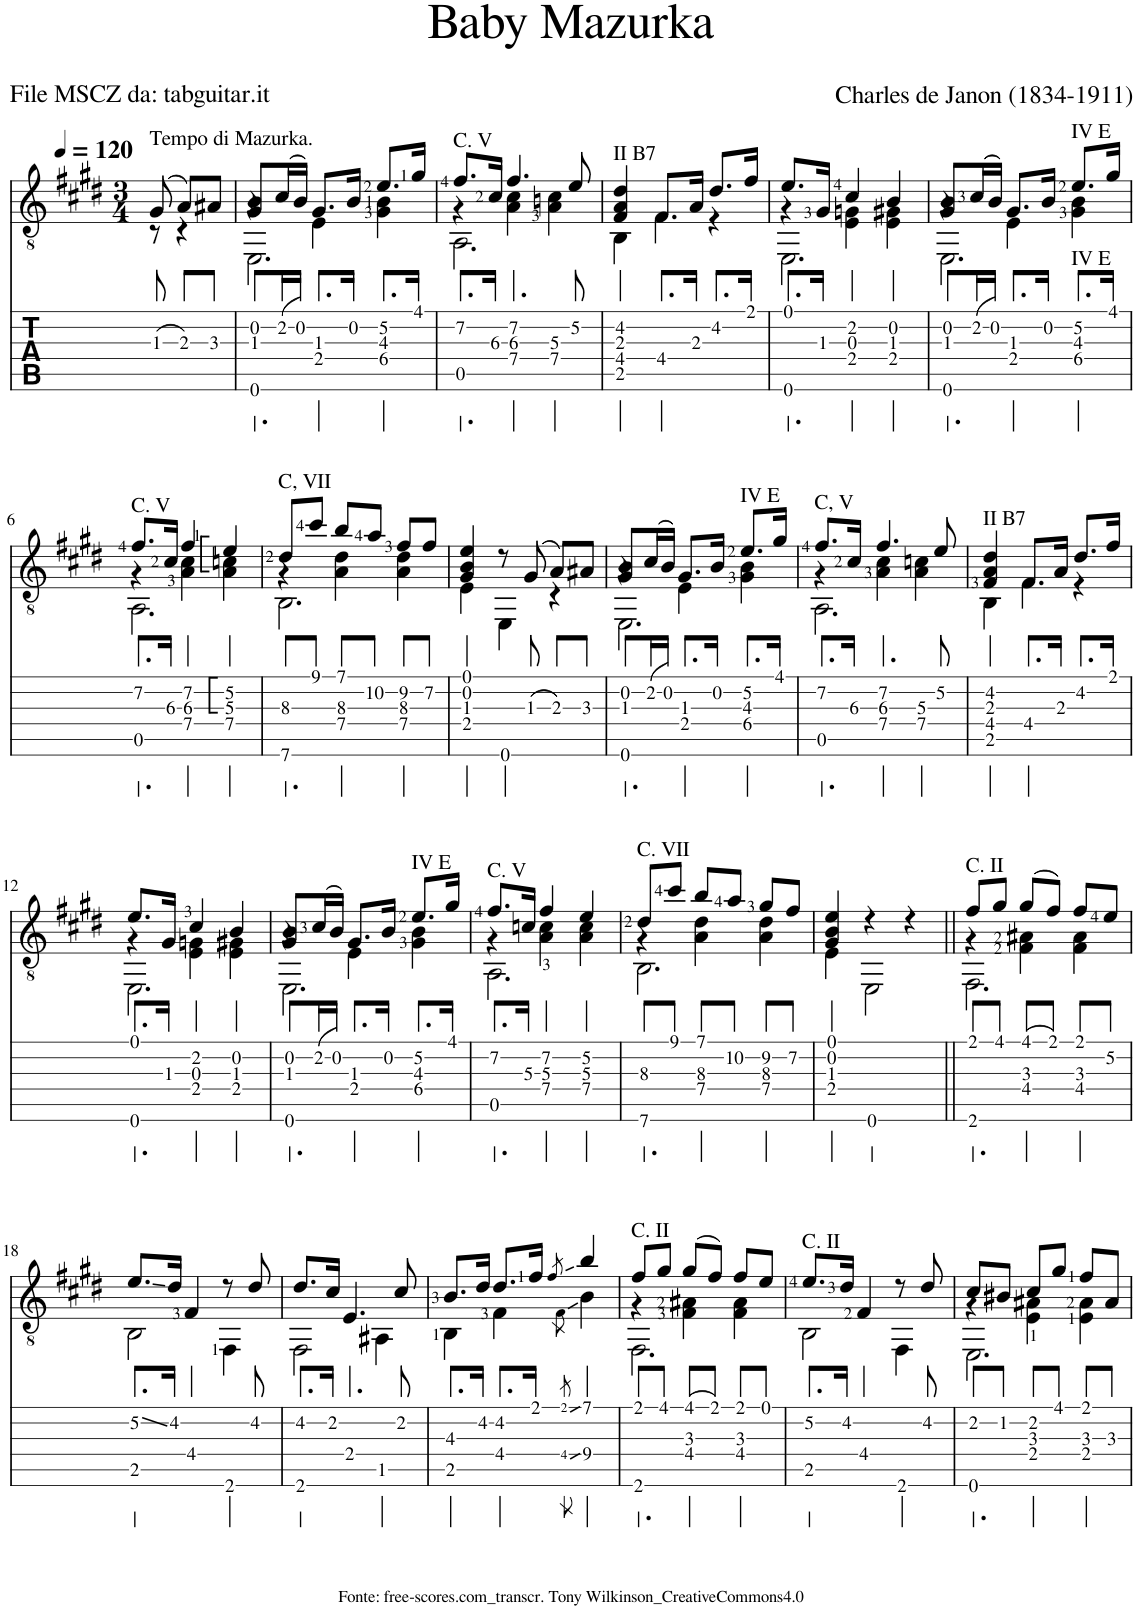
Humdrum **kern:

**kern	**kern
*part2	*part1
*staff2	*staff1
*I"Chitarra classica (Intavolatura)	*I"Guitar
*stria6	*
*	*clefGv2
*k[f#c#g#d#]	*k[f#c#g#d#]
*M3/4	*M3/4
*MM120	*MM120
=	=
*^	*^
!	!	!LO:TX:a:t=Tempo di Mazurka.	!
(8G#/	8r	(8G#/	8r
8A/L)	4r	8A/L)	4r
8A#X/J	.	8A#X/J	.
=1	=1	=1	=1
*	*^	*	*^
8G#/ 8B/L	4r	2.EE\	8G#/ 8B/L	4r	2.EE\
(16c#/L	.	.	(16c#/L	.	.
16B/JJ)	.	.	16B/JJ)	.	.
8.G#/L	4E\	.	8.G#/L	4E\	.
16B/Jk	.	.	16B/Jk	.	.
8.e/L	4G#\ 4B\	.	8.e/L	4G#\ 4B\	.
16g#/Jk	.	.	16g#/Jk	.	.
=2	=2	=2	=2	=2	=2
!	!	!	!LO:TX:a:t=C. V	!	!
8.f#/L	4r	2.AA\	8.f#/L	4r	2.AA\
16c#/Jk	.	.	16c#/Jk	.	.
4.f#/	4A\ 4c#\	.	4.f#/	4A\ 4c#\	.
.	4A\ 4cn\	.	.	4A\ 4cn\	.
8e/	.	.	8e/	.	.
*	*v	*v	*	*	*
*	*	*	*v	*v
=3	=3	=3	=3
!	!	!LO:TX:a:t=II B7	!
4F#/ 4A/ 4d#/	4BB\	4F#/ 4A/ 4d#/	4BB\
8.F#/L	4F#\	8.F#/L	4F#\
16A/Jk	.	16A/Jk	.
8.d#/L	4r	8.d#/L	4r
16f#/Jk	.	16f#/Jk	.
=4	=4	=4	=4
*	*^	*	*^
8.e/L	4r	2.EE\	8.e/L	4r	2.EE\
16G#/Jk	.	.	16G#/Jk	.	.
4c#/	4E\ 4Gn\	.	4c#/	4E\ 4Gn\	.
4B/	4E\ 4G#X\	.	4B/	4E\ 4G#X\	.
=5	=5	=5	=5	=5	=5
8G#/ 8B/L	4r	2.EE\	8G#/ 8B/L	4r	2.EE\
(16c#/L	.	.	(16c#/L	.	.
16B/JJ)	.	.	16B/JJ)	.	.
8.G#/L	4E\	.	8.G#/L	4E\	.
16B/Jk	.	.	16B/Jk	.	.
!	!	!	!LO:TX:a:t=IV E	!	!
!LO:TX:a:t=IV E	!	!	!	!	!
8.e/L	4G#\ 4B\	.	8.e/L	4G#\ 4B\	.
16g#/Jk	.	.	16g#/Jk	.	.
!!LO:LB:g=z	!!	!!
=6	=6	=6	=6	=6	=6
!	!	!	!LO:TX:a:t=C. V	!	!
8.f#/L	4r	2.AA\	8.f#/L	4r	2.AA\
16c#/Jk	.	.	16c#/Jk	.	.
4f#/	4A\ 4c#\	.	4f#/	4A\ 4c#\	.
4e/	4A\ 4cn\	.	4e/	4A\ 4cn\	.
=7	=7	=7	=7	=7	=7
!	!	!	!LO:TX:a:t=C, VII	!	!
8d#/L	4r	2.BB\	8d#/L	4r	2.BB\
8cc#/J	.	.	8cc#/J	.	.
8b/L	4A\ 4d#\	.	8b/L	4A\ 4d#\	.
8a/J	.	.	8a/J	.	.
8g#/L	4A\ 4d#\	.	8f#/L	4A\ 4d#\	.
8f#/J	.	.	8f#/J	.	.
*	*v	*v	*	*	*
*	*	*	*v	*v
=8	=8	=8	=8
4G#/ 4B/ 4e/	4E\	4G#/ 4B/ 4e/	4E\
8r	4EE\	8r	4EE\
(8G#/	.	(8G#/	.
8A/L)	4r	8A/L)	4r
8A#X/J	.	8A#X/J	.
=9	=9	=9	=9
*	*^	*	*^
8G#/ 8B/L	4r	2.EE\	8G#/ 8B/L	4r	2.EE\
(16c#/L	.	.	(16c#/L	.	.
16B/JJ)	.	.	16B/JJ)	.	.
8.G#/L	4E\	.	8.G#/L	4E\	.
16B/Jk	.	.	16B/Jk	.	.
!	!	!	!LO:TX:a:t=IV E	!	!
8.e/L	4G#\ 4B\	.	8.e/L	4G#\ 4B\	.
16g#/Jk	.	.	16g#/Jk	.	.
=10	=10	=10	=10	=10	=10
!	!	!	!LO:TX:a:t=C, V	!	!
8.f#/L	4r	2.AA\	8.f#/L	4r	2.AA\
16c#/Jk	.	.	16c#/Jk	.	.
4.f#/	4A\ 4c#\	.	4.f#/	4A\ 4c#\	.
.	4A\ 4cn\	.	.	4A\ 4cn\	.
8e/	.	.	8e/	.	.
*	*v	*v	*	*	*
*	*	*	*v	*v
=11	=11	=11	=11
!	!	!LO:TX:a:t=II B7	!
4F#/ 4A/ 4d#/	4BB\	4F#/ 4A/ 4d#/	4BB\
8.F#/L	4F#\	8.F#/L	4F#\
16A/Jk	.	16A/Jk	.
8.d#/L	4r	8.d#/L	4r
16f#/Jk	.	16f#/Jk	.
!!LO:LB:g=z
=12	=12	=12	=12
*	*^	*	*^
8.e/L	4r	2.EE\	8.e/L	4r	2.EE\
16G#/Jk	.	.	16G#/Jk	.	.
4c#/	4E\ 4Gn\	.	4c#/	4E\ 4Gn\	.
4B/	4E\ 4G#X\	.	4B/	4E\ 4G#X\	.
=13	=13	=13	=13	=13	=13
8G#/ 8B/L	4r	2.EE\	8G#/ 8B/L	4r	2.EE\
(16c#/L	.	.	(16c#/L	.	.
16B/JJ)	.	.	16B/JJ)	.	.
8.G#/L	4E\	.	8.G#/L	4E\	.
16B/Jk	.	.	16B/Jk	.	.
!	!	!	!LO:TX:a:t=IV E	!	!
8.e/L	4G#\ 4B\	.	8.e/L	4G#\ 4B\	.
16g#/Jk	.	.	16g#/Jk	.	.
=14	=14	=14	=14	=14	=14
!	!	!	!LO:TX:a:t=C. V	!	!
8.f#/L	4r	2.AA\	8.f#/L	4r	2.AA\
16cn/Jk	.	.	16cn/Jk	.	.
4f#/	4A\ 4c\	.	4f#/	4A\ 4c\	.
4e/	4A\ 4c\	.	4e/	4A\ 4c\	.
=15	=15	=15	=15	=15	=15
!	!	!	!LO:TX:a:t=C. VII	!	!
8d#/L	4r	2.BB\	8d#/L	4r	2.BB\
8cc#/J	.	.	8cc#/J	.	.
8b/L	4A\ 4d#\	.	8b/L	4A\ 4d#\	.
8a/J	.	.	8a/J	.	.
8g#/L	4A\ 4d#\	.	8g#/L	4A\ 4d#\	.
8f#/J	.	.	8f#/J	.	.
*	*v	*v	*	*	*
*	*	*	*v	*v
=16	=16	=16	=16
4G#/ 4B/ 4e/	4E\	4G#/ 4B/ 4e/	4E\
4r	2EE\	4r	2EE\
4r	.	4r	.
=17||	=17||	=17||	=17||
*	*^	*	*^
!	!	!	!LO:TX:a:t=C. II	!	!
8f#/L	4r	2.FF#\	8f#/L	4r	2.FF#\
8g#/J	.	.	8g#/J	.	.
(8g#/L	4F#\ 4A#X\	.	(8g#/L	4F#\ 4A#X\	.
8f#/J)	.	.	8f#/J)	.	.
8f#/L	4F#\ 4A#\	.	8f#/L	4F#\ 4A#\	.
8e/J	.	.	8e/J	.	.
*	*v	*v	*	*	*
*	*	*	*v	*v
!!LO:LB:g=z
=18	=18	=18	=18
8.e/L	2BB\	8.e/L	2BB\
16d#/Jk	.	16d#/Jk	.
4F#/	.	4F#/	.
8r	4FF#\	8r	4FF#\
8d#/	.	8d#/	.
=19	=19	=19	=19
8.d#/L	2FF#\	8.d#/L	2FF#\
16c#/Jk	.	16c#/Jk	.
4.E/	.	4.E/	.
.	4AA#X\	.	4AA#X\
8c#/	.	8c#/	.
=20	=20	=20	=20
8.B/L	4BB\	8.B/L	4BB\
16d#/Jk	.	16d#/Jk	.
8.d#/L	4F#\	8.d#/L	4F#\
16f#/Jk	.	16f#/Jk	.
8qf#/	8qF#\	8qf#/	8qF#\
4b/	4B\	4b/	4B\
=21	=21	=21	=21
*	*^	*	*^
!	!	!	!LO:TX:a:t=C. II	!	!
8f#/L	4r	2.FF#\	8f#/L	4r	2.FF#\
8g#/J	.	.	8g#/J	.	.
(8g#/L	4F#\ 4A#X\	.	(8g#/L	4F#\ 4A#X\	.
8f#/J)	.	.	8f#/J)	.	.
8f#/L	4F#\ 4A#\	.	8f#/L	4F#\ 4A#\	.
8e/J	.	.	8e/J	.	.
*	*v	*v	*	*	*
*	*	*	*v	*v
=22	=22	=22	=22
!	!	!LO:TX:a:t=C. II	!
8.e/L	2BB\	8.e/L	2BB\
16d#/Jk	.	16d#/Jk	.
4F#/	.	4F#/	.
8r	4FF#\	8r	4FF#\
8d#/	.	8d#/	.
=23	=23	=23	=23
*	*^	*	*^
8c#/L	4r	2.EE\	8c#/L	4r	2.EE\
8B#X/J	.	.	8B#X/J	.	.
8c#/L	4E\ 4A#X\	.	8c#/L	4E\ 4A#X\	.
8g#/J	.	.	8g#/J	.	.
8f#/L	4E\ 4A#\	.	8f#/L	4E\ 4A#\	.
8A#/J	.	.	8A#/J	.	.
*v	*v	*v	*	*	*
*	*v	*v	*v
=	=
*-	*-
